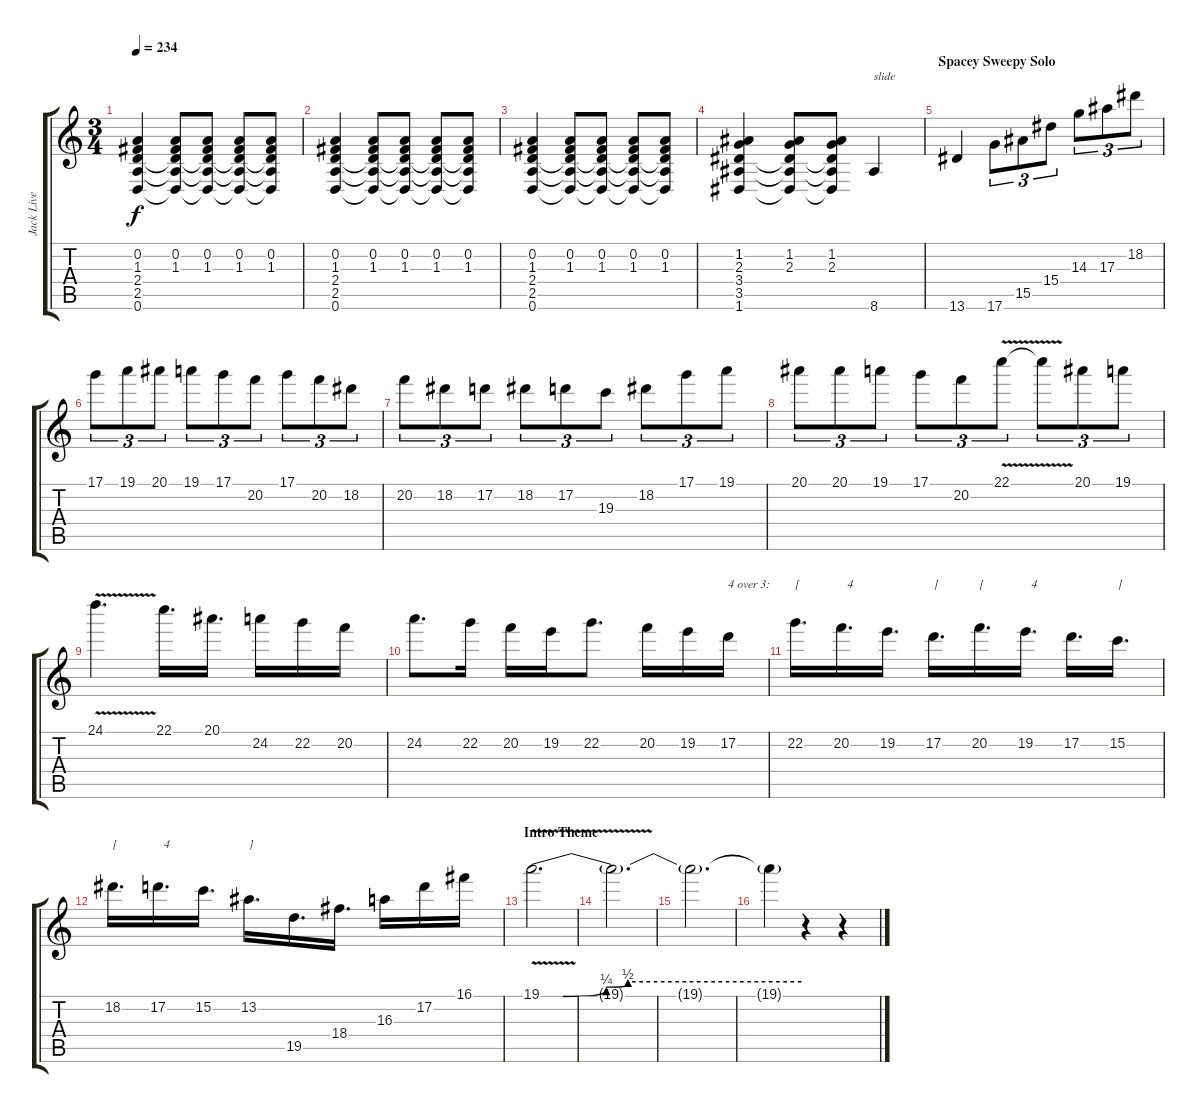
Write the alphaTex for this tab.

\track ("Jack Live" "Jack Live") {instrument distortionguitar}
\staff {score tabs}
\tuning (D4 A3 F3 C3 G2 D2) {hide}
\ts (3 4)
\tempo 234
\clef g2
\ks c
(0.2 1.3 2.4 2.5 0.6).4{dy f} (0.2 1.3 2.4{t} 2.5{t} 0.6{t}).8 (0.2 1.3 2.4{t} 2.5{t} 0.6{t}).8 (0.2 1.3 2.4{t} 2.5{t} 0.6{t}).8 (0.2 1.3 2.4{t} 2.5{t} 0.6{t}).8 |
(0.2 1.3 2.4 2.5 0.6).4 (0.2 1.3 2.4{t} 2.5{t} 0.6{t}).8 (0.2 1.3 2.4{t} 2.5{t} 0.6{t}).8 (0.2 1.3 2.4{t} 2.5{t} 0.6{t}).8 (0.2 1.3 2.4{t} 2.5{t} 0.6{t}).8 |
(0.2 1.3 2.4 2.5 0.6).4 (0.2 1.3 2.4{t} 2.5{t} 0.6{t}).8 (0.2 1.3 2.4{t} 2.5{t} 0.6{t}).8 (0.2 1.3 2.4{t} 2.5{t} 0.6{t}).8 (0.2 1.3 2.4{t} 2.5{t} 0.6{t}).8 |
(1.2 2.3 3.4 3.5 1.6).4 (1.2 2.3 3.4{t} 3.5{t} 1.6{t}).8 (1.2 2.3 3.4{t} 3.5{t} 1.6{t}).8 8.6.4{txt "slide"} |
\section ("" "Spacey Sweepy Solo")
13.6.4 17.6.8{tu (3 2)} 15.5.8{tu (3 2)} 15.4.8{tu (3 2)} 14.3.8{tu (3 2)} 17.3.8{tu (3 2)} 18.2.8{tu (3 2)} |
17.1.8{tu (3 2)} 19.1.8{tu (3 2)} 20.1.8{tu (3 2)} 19.1.8{tu (3 2)} 17.1.8{tu (3 2)} 20.2.8{tu (3 2)} 17.1.8{tu (3 2)} 20.2.8{tu (3 2)} 18.2.8{tu (3 2)} |
20.2.8{tu (3 2)} 18.2.8{tu (3 2)} 17.2.8{tu (3 2)} 18.2.8{tu (3 2)} 17.2.8{tu (3 2)} 19.3.8{tu (3 2)} 18.2.8{tu (3 2)} 17.1.8{tu (3 2)} 19.1.8{tu (3 2)} |
20.1.8{tu (3 2)} 20.1.8{tu (3 2)} 19.1.8{tu (3 2)} 17.1.8{tu (3 2)} 20.2.8{tu (3 2)} 22.1{v}.8{tu (3 2)} 22.1{t}.8{tu (3 2)} 20.1.8{tu (3 2)} 19.1.8{tu (3 2)} |
24.1{v}.4{d} 22.1.16{d} 20.1.16{d} 24.2.16 22.2.16 20.2.16 |
24.2.8{d} 22.2.16 20.2.16 19.2.16 22.2.8{d} 20.2.16 19.2.16 17.2.16{txt "4 over 3:"} |
22.2.16{d txt "["} 20.2.16{d txt "  4"} 19.2.16{d} 17.2.16{d txt "]"} 20.2.16{d txt "["} 19.2.16{d txt "  4"} 17.2.16{d} 15.2.16{d txt "]"} |
18.2.16{d txt "["} 17.2.16{d txt "  4"} 15.2.16{d} 13.2.16{d txt "]"} 19.5.16{d} 18.4.16{d} 16.3.16 17.2.16 16.1.16 |
\section ("" "Intro Theme")
19.1{be (custom 0 0 5 0 15 1 20 2 60 2) v}.2{d} |
19.1{t}.2{d} |
19.1{t}.2{d} |
19.1{t}.4 r.4 r.4
